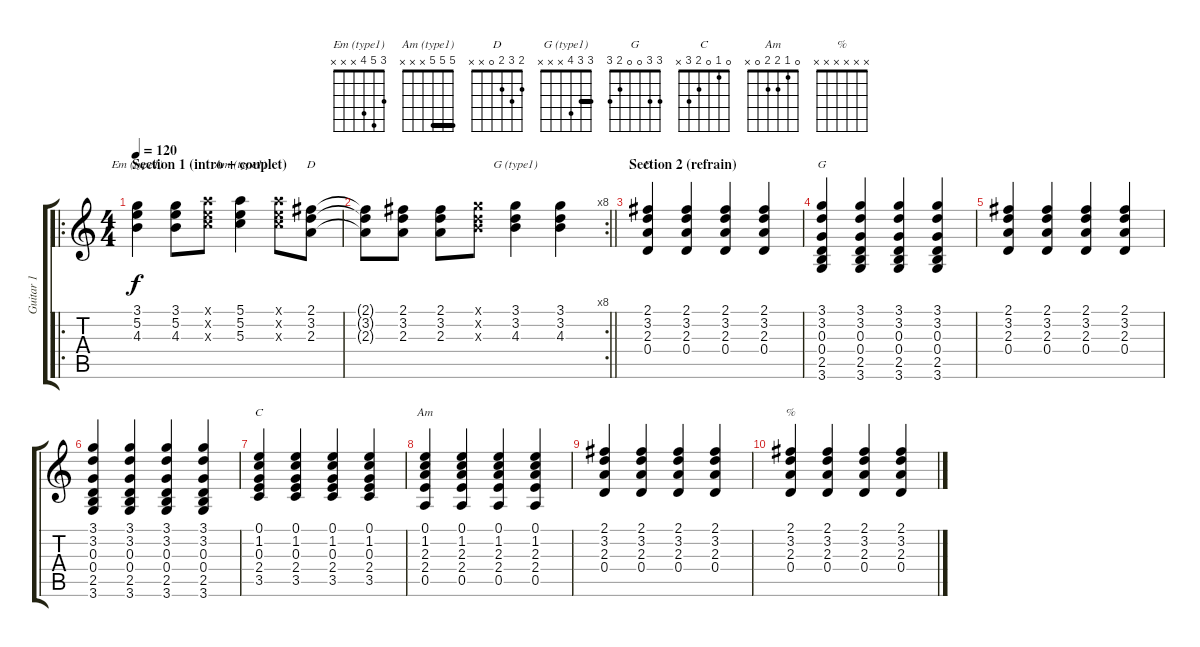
\track ("Guitar 1" "Guitar 1") {instrument electricguitarclean}
\staff {score tabs}
\tuning (E4 B3 G3 D3 A2 E2) {hide}
\chord ("Em (type1)" 3 5 4 x x x)
\chord ("Am (type1)" 5 5 5 x x x) {barre 5}
\chord ("D" 2 3 2 0 x x) {barre 2}
\chord ("G (type1)" 3 3 4 x x x) {barre 3}
\chord ("D" 2 3 2 0 x x)
\chord ("G" 3 3 0 0 2 3)
\chord ("C" 0 1 0 2 3 x)
\chord ("Am" 0 1 2 2 0 x)
\chord ("%" x x x x x x)
\ro
\ts (4 4)
\section ("" "Section 1 (intro + couplet)")
\tempo 120
\clef g2
\ks c
(3.1 5.2 4.3).4{ch "Em (type1)" dy f instrument electricguitarclean} (3.1 5.2 4.3).8 (5.1{x} 5.2{x} 5.3{x}).8 (5.1 5.2 5.3).4{ch "Am (type1)"} (5.1{x} 5.2{x} 5.3{x}).8 (2.1 3.2 2.3).8{ch "D"} |
\rc 8
\barLineRight lightlight
(2.1{t} 3.2{t} 2.3{t}).8 (2.1 3.2 2.3).8 (2.1 3.2 2.3).8 (3.1{x} 3.2{x} 4.3{x}).8 (3.1 3.2 4.3).4{ch "G (type1)"} (3.1 3.2 4.3).4 |
\section ("" "Section 2 (refrain)")
(2.1 3.2 2.3 0.4).4{ch "D"} (2.1 3.2 2.3 0.4).4 (2.1 3.2 2.3 0.4).4 (2.1 3.2 2.3 0.4).4 |
(3.1 3.2 0.3 0.4 2.5 3.6).4{ch "G"} (3.1 3.2 0.3 0.4 2.5 3.6).4 (3.1 3.2 0.3 0.4 2.5 3.6).4 (3.1 3.2 0.3 0.4 2.5 3.6).4 |
(2.1 3.2 2.3 0.4).4 (2.1 3.2 2.3 0.4).4 (2.1 3.2 2.3 0.4).4 (2.1 3.2 2.3 0.4).4 |
(3.1 3.2 0.3 0.4 2.5 3.6).4 (3.1 3.2 0.3 0.4 2.5 3.6).4 (3.1 3.2 0.3 0.4 2.5 3.6).4 (3.1 3.2 0.3 0.4 2.5 3.6).4 |
(0.1 1.2 0.3 2.4 3.5).4{ch "C"} (0.1 1.2 0.3 2.4 3.5).4 (0.1 1.2 0.3 2.4 3.5).4 (0.1 1.2 0.3 2.4 3.5).4 |
(0.1 1.2 2.3 2.4 0.5).4{ch "Am"} (0.1 1.2 2.3 2.4 0.5).4 (0.1 1.2 2.3 2.4 0.5).4 (0.1 1.2 2.3 2.4 0.5).4 |
(2.1 3.2 2.3 0.4).4 (2.1 3.2 2.3 0.4).4 (2.1 3.2 2.3 0.4).4 (2.1 3.2 2.3 0.4).4 |
(2.1 3.2 2.3 0.4).4{ch "%"} (2.1 3.2 2.3 0.4).4 (2.1 3.2 2.3 0.4).4 (2.1 3.2 2.3 0.4).4
